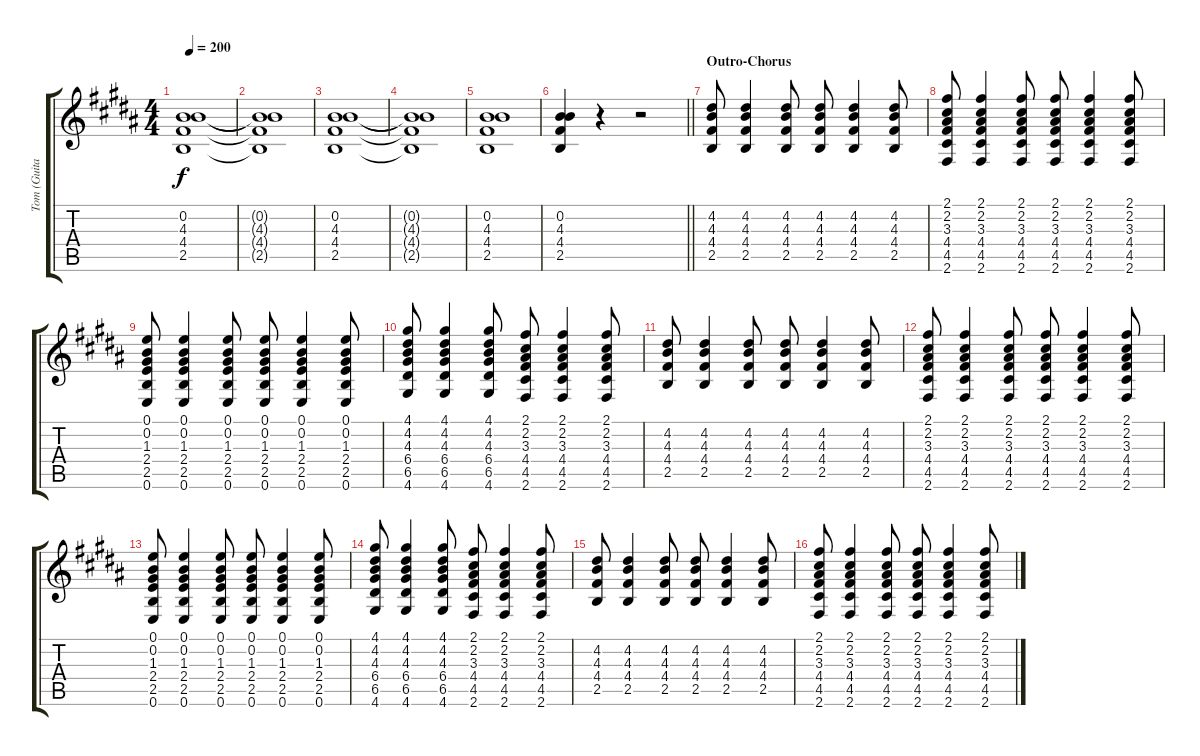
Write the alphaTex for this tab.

\track ("Tom (Guitar)" "Tom (Guita") {instrument distortionguitar}
\staff {score tabs}
\tuning (E4 B3 G3 D3 A2 E2) {hide}
\ts (4 4)
\tempo 200
\clef g2
\ks b
(0.2 4.3 4.4 2.5).1{dy f} |
(0.2{t} 4.3{t} 4.4{t} 2.5{t}).1 |
(0.2 4.3 4.4 2.5).1 |
(0.2{t} 4.3{t} 4.4{t} 2.5{t}).1 |
(0.2 4.3 4.4 2.5).1 |
\barLineRight lightlight
(0.2 4.3 4.4 2.5).4 r.4 r.2 |
\section ("" "Outro-Chorus")
(4.2 4.3 4.4 2.5).8 (4.2 4.3 4.4 2.5).4 (4.2 4.3 4.4 2.5).8 (4.2 4.3 4.4 2.5).8 (4.2 4.3 4.4 2.5).4 (4.2 4.3 4.4 2.5).8 |
(2.1 2.2 3.3 4.4 4.5 2.6).8 (2.1 2.2 3.3 4.4 4.5 2.6).4 (2.1 2.2 3.3 4.4 4.5 2.6).8 (2.1 2.2 3.3 4.4 4.5 2.6).8 (2.1 2.2 3.3 4.4 4.5 2.6).4 (2.1 2.2 3.3 4.4 4.5 2.6).8 |
(0.1 0.2 1.3 2.4 2.5 0.6).8 (0.1 0.2 1.3 2.4 2.5 0.6).4 (0.1 0.2 1.3 2.4 2.5 0.6).8 (0.1 0.2 1.3 2.4 2.5 0.6).8 (0.1 0.2 1.3 2.4 2.5 0.6).4 (0.1 0.2 1.3 2.4 2.5 0.6).8 |
(4.1 4.2 4.3 6.4 6.5 4.6).8 (4.1 4.2 4.3 6.4 6.5 4.6).4 (4.1 4.2 4.3 6.4 6.5 4.6).8 (2.1 2.2 3.3 4.4 4.5 2.6).8 (2.1 2.2 3.3 4.4 4.5 2.6).4 (2.1 2.2 3.3 4.4 4.5 2.6).8 |
(4.2 4.3 4.4 2.5).8 (4.2 4.3 4.4 2.5).4 (4.2 4.3 4.4 2.5).8 (4.2 4.3 4.4 2.5).8 (4.2 4.3 4.4 2.5).4 (4.2 4.3 4.4 2.5).8 |
(2.1 2.2 3.3 4.4 4.5 2.6).8 (2.1 2.2 3.3 4.4 4.5 2.6).4 (2.1 2.2 3.3 4.4 4.5 2.6).8 (2.1 2.2 3.3 4.4 4.5 2.6).8 (2.1 2.2 3.3 4.4 4.5 2.6).4 (2.1 2.2 3.3 4.4 4.5 2.6).8 |
(0.1 0.2 1.3 2.4 2.5 0.6).8 (0.1 0.2 1.3 2.4 2.5 0.6).4 (0.1 0.2 1.3 2.4 2.5 0.6).8 (0.1 0.2 1.3 2.4 2.5 0.6).8 (0.1 0.2 1.3 2.4 2.5 0.6).4 (0.1 0.2 1.3 2.4 2.5 0.6).8 |
(4.1 4.2 4.3 6.4 6.5 4.6).8 (4.1 4.2 4.3 6.4 6.5 4.6).4 (4.1 4.2 4.3 6.4 6.5 4.6).8 (2.1 2.2 3.3 4.4 4.5 2.6).8 (2.1 2.2 3.3 4.4 4.5 2.6).4 (2.1 2.2 3.3 4.4 4.5 2.6).8 |
(4.2 4.3 4.4 2.5).8 (4.2 4.3 4.4 2.5).4 (4.2 4.3 4.4 2.5).8 (4.2 4.3 4.4 2.5).8 (4.2 4.3 4.4 2.5).4 (4.2 4.3 4.4 2.5).8 |
(2.1 2.2 3.3 4.4 4.5 2.6).8 (2.1 2.2 3.3 4.4 4.5 2.6).4 (2.1 2.2 3.3 4.4 4.5 2.6).8 (2.1 2.2 3.3 4.4 4.5 2.6).8 (2.1 2.2 3.3 4.4 4.5 2.6).4 (2.1 2.2 3.3 4.4 4.5 2.6).8
